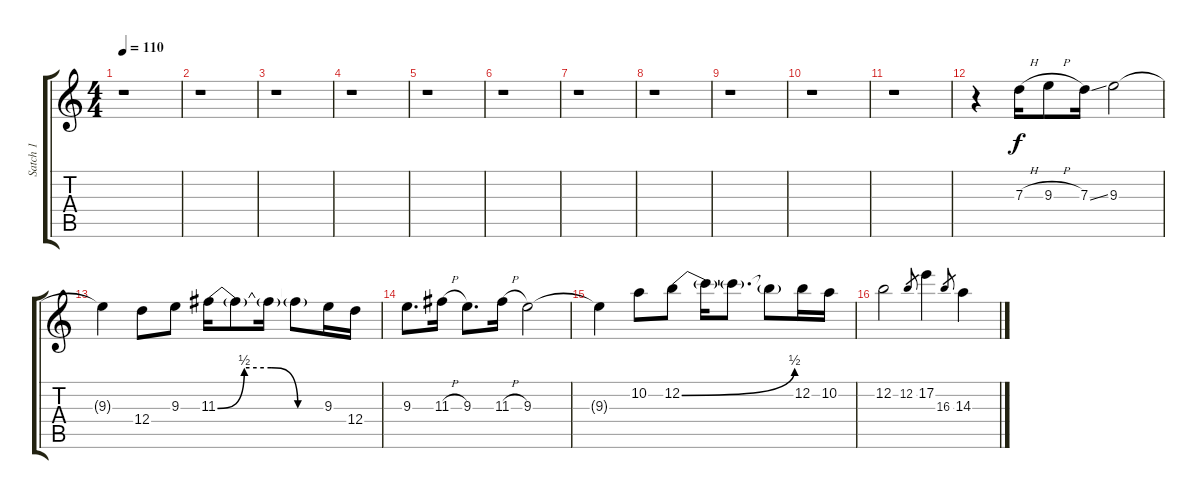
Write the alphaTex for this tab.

\track ("Satch 1" "Satch 1") {instrument overdrivenguitar}
\staff {score tabs}
\tuning (E4 B3 G3 D3 A2 E2) {hide}
\ts (4 4)
\tempo 110
\clef g2
\ks c
r.1{dy f instrument overdrivenguitar} |
r.1 |
r.1 |
r.1 |
r.1 |
r.1 |
r.1 |
r.1 |
r.1 |
r.1 |
r.1 |
r.4 7.3{h}.16 9.3{h}.8 7.3{ss}.16 9.3.2 |
9.3{t}.4 12.4.8 9.3.8 11.3{be (custom 0 0 15 2 30 2 45 0 60 0)}.16 11.3{t}.8 11.3{t}.16 11.3{t}.8 9.3.16 12.4.16 |
9.3.8{d} 11.3{h}.16 9.3.8{d} 11.3{h}.16 9.3.2 |
9.3{t}.4 10.2.8 12.2{be (bend 0 0 60 2)}.8 12.2{t}.16 12.2{t}.8{d} 12.2{t}.8 12.2.16 10.2.16 |
12.2.2 12.2.8{gr} 17.2.4 16.3.8{gr} 14.3.4
